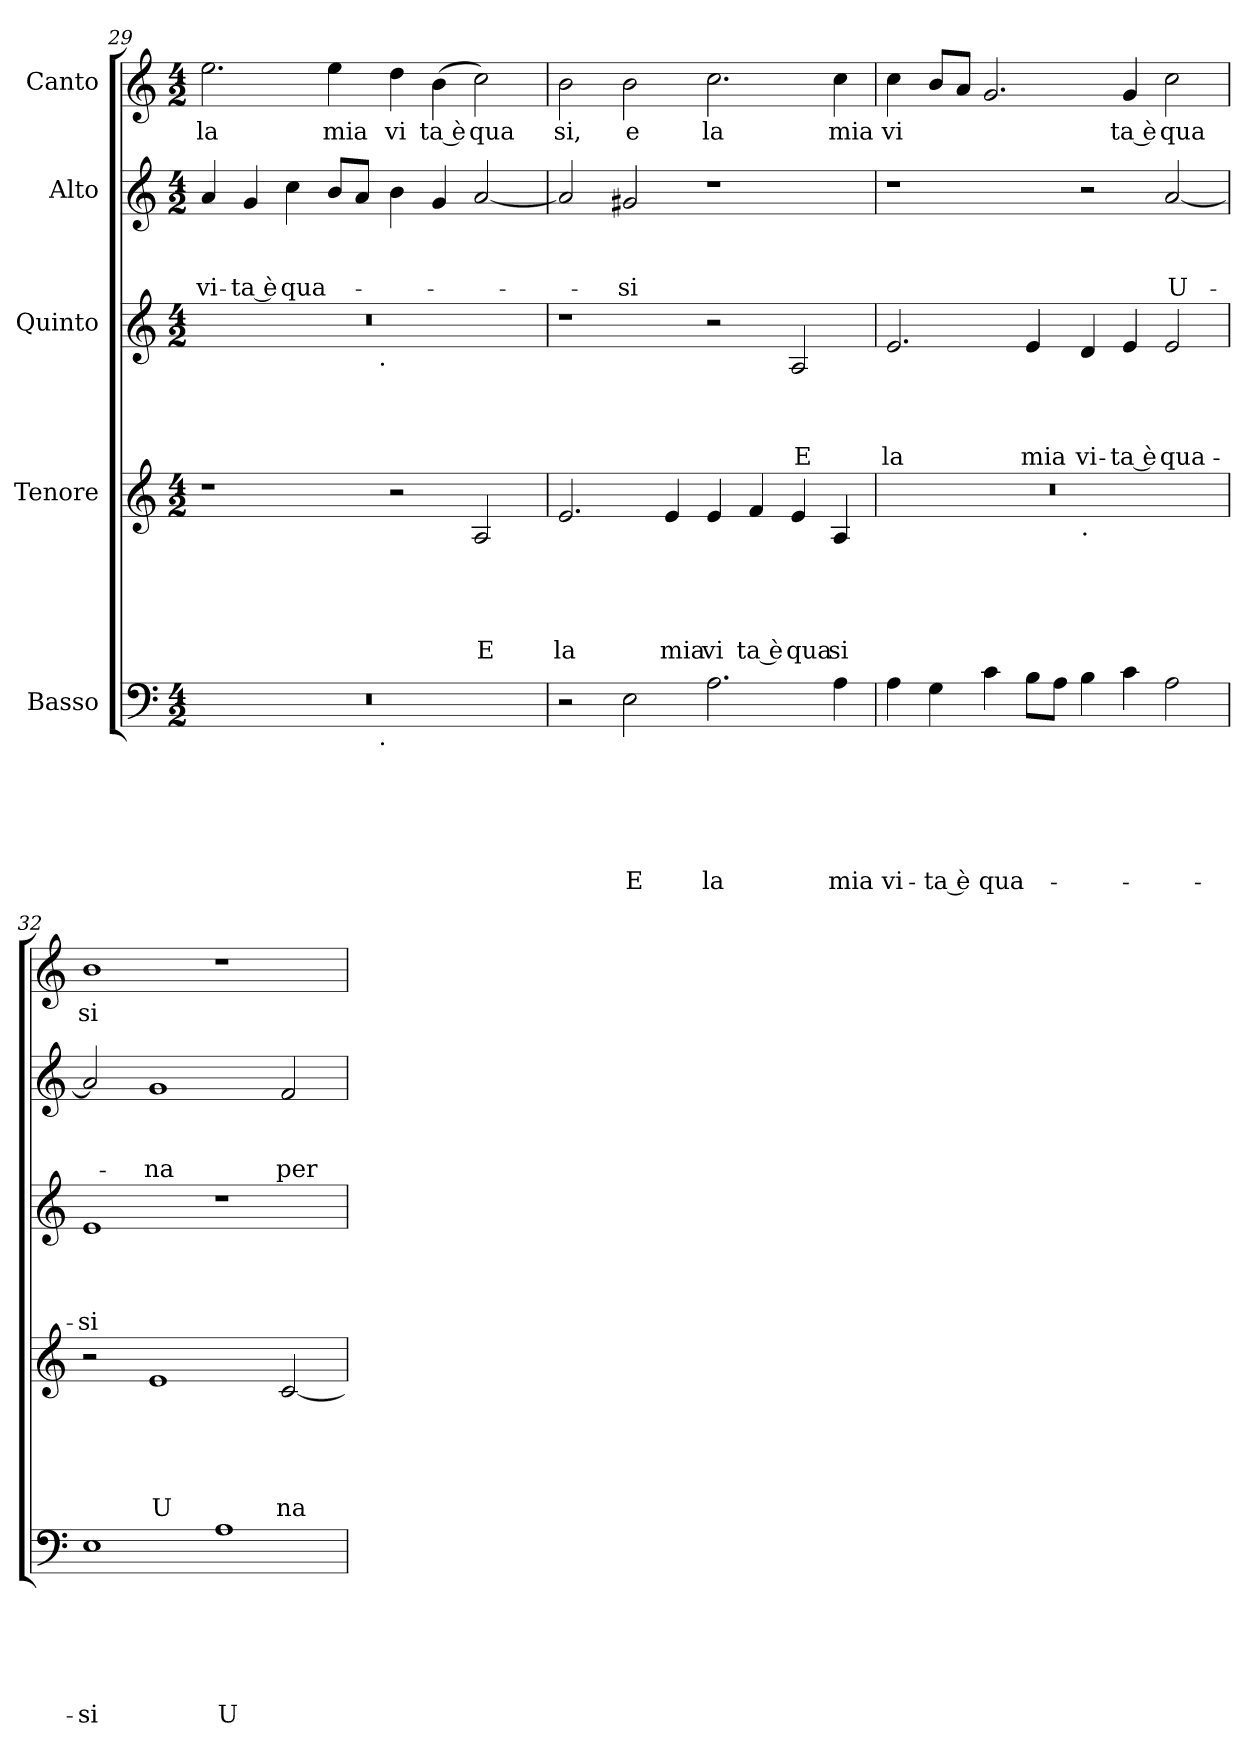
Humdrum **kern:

**kern	**text	**text	**text	**text	**text	**text	**kern	**text	**text	**text	**text	**text	**kern	**text	**text	**text	**text	**kern	**text	**text	**text	**kern	**text
*part5	*part5	*part5	*part5	*part5	*part5	*part5	*part4	*part4	*part4	*part4	*part4	*part4	*part3	*part3	*part3	*part3	*part3	*part2	*part2	*part2	*part2	*part1	*part1
*staff5	*staff5	*staff5	*staff5	*staff5	*staff5	*staff5	*staff4	*staff4	*staff4	*staff4	*staff4	*staff4	*staff3	*staff3	*staff3	*staff3	*staff3	*staff2	*staff2	*staff2	*staff2	*staff1	*staff1
*I"Basso	*	*	*	*	*	*	*I"Tenore	*	*	*	*	*	*I"Quinto	*	*	*	*	*I"Alto	*	*	*	*I"Canto	*
!!LO:LB:g=z
*clefF4	*	*	*	*	*	*	*clefG2	*	*	*	*	*	*clefG2	*	*	*	*	*clefG2	*	*	*	*clefG2	*
*k[]	*	*	*	*	*	*	*k[]	*	*	*	*	*	*k[]	*	*	*	*	*k[]	*	*	*	*k[]	*
*C:	*	*	*	*	*	*	*C:	*	*	*	*	*	*C:	*	*	*	*	*C:	*	*	*	*C:	*
*M4/2	*	*	*	*	*	*	*M4/2	*	*	*	*	*	*M4/2	*	*	*	*	*M4/2	*	*	*	*M4/2	*
=29	=29	=29	=29	=29	=29	=29	=29	=29	=29	=29	=29	=29	=29	=29	=29	=29	=29	=29	=29	=29	=29	=29	=29
!	!	!	!	!	!	!	!	!	!	!	!	!	!	!	!	!	!	!	!	!	!LO:LY:b	!	!LO:LY:b
*^	*	*	*	*	*	*	*	*	*	*	*	*	*^	*	*	*	*	*	*	*	*	*	*
0r	2ryy	.	.	.	.	.	.	1r	.	.	.	.	.	0r	2ryy	.	.	.	.	4a/	.	.	vi-	2.ee\	la
!	!	!	!	!	!	!	!	!	!	!	!	!	!	!	!	!	!	!	!	!	!	!	!LO:LY:b:rj	!	!
.	.	.	.	.	.	.	.	.	.	.	.	.	.	.	.	.	.	.	.	4g/	.	.	-ta è	.	.
!	!	!	!	!	!	!	!	!	!	!	!	!	!	!	!	!	!	!	!	!	!	!	!LO:LY:b	!	!
.	4...ryy	.	.	.	.	.	.	.	.	.	.	.	.	.	4...ryy	.	.	.	.	4cc\	.	.	qua-	.	.
!	!	!	!	!	!	!	!	!	!	!	!	!	!	!	!	!	!	!	!	!	!	!	!	!	!LO:LY:b
.	.	.	.	.	.	.	.	.	.	.	.	.	.	.	.	.	.	.	.	8b/L	.	.	.	4ee\	mia
.	.	.	.	.	.	.	.	.	.	.	.	.	.	.	.	.	.	.	.	8a/J	.	.	.	.	.
!	!	!	!	!	!	!	!	!	!	!	!	!	!	!	!LO:TX:b:t=.	!	!	!	!	!	!	!	!	!	!
!	!LO:TX:b:t=.	!	!	!	!	!	!	!	!	!	!	!	!	!	!	!	!	!	!	!	!	!	!	!	!
.	1ryy	.	.	.	.	.	.	.	.	.	.	.	.	.	1ryy	.	.	.	.	.	.	.	.	.	.
!	!	!	!	!	!	!	!	!	!	!	!	!	!	!	!	!	!	!	!	!	!	!	!	!	!LO:LY:b
.	.	.	.	.	.	.	.	2r	.	.	.	.	.	.	.	.	.	.	.	4b\	.	.	.	4dd\	vi
!	!	!	!	!	!	!	!	!	!	!	!	!	!	!	!	!	!	!	!	!	!	!	!	!	!LO:LY:b:rj
.	.	.	.	.	.	.	.	.	.	.	.	.	.	.	.	.	.	.	.	4g/	.	.	.	(<4b\	ta è
!	!	!	!	!	!	!	!	!	!	!	!	!	!LO:LY:b	!	!	!	!	!	!	!	!	!	!	!	!LO:LY:b
.	.	.	.	.	.	.	.	2A/	.	.	.	.	E	.	.	.	.	.	.	[<2a/	.	.	.	2cc\)	qua
.	32ryy	.	.	.	.	.	.	.	.	.	.	.	.	.	32ryy	.	.	.	.	.	.	.	.	.	.
=30	=30	=30	=30	=30	=30	=30	=30	=30	=30	=30	=30	=30	=30	=30	=30	=30	=30	=30	=30	=30	=30	=30	=30	=30	=30
!	!	!	!	!	!	!	!	!	!	!	!	!	!LO:LY:b	!	!	!	!	!	!	!	!	!	!	!	!LO:LY:b
*v	*v	*	*	*	*	*	*	*	*	*	*	*	*	*v	*v	*	*	*	*	*	*	*	*	*	*
2r	.	.	.	.	.	.	2.e/	.	.	.	.	la	1r	.	.	.	.	2a/]	.	.	.	2b\	si,
!	!	!	!	!	!	!LO:LY:b	!	!	!	!	!	!	!	!	!	!	!	!	!	!	!LO:LY:b	!	!LO:LY:b
2E\	.	.	.	.	.	E	.	.	.	.	.	.	.	.	.	.	.	2g#X/	.	.	-si	2b\	e
!	!	!	!	!	!	!	!	!	!	!	!	!LO:LY:b	!	!	!	!	!	!	!	!	!	!	!
.	.	.	.	.	.	.	4e/	.	.	.	.	mia	.	.	.	.	.	.	.	.	.	.	.
!	!	!	!	!	!	!LO:LY:b	!	!	!	!	!	!LO:LY:b	!	!	!	!	!	!	!	!	!	!	!LO:LY:b
2.A\	.	.	.	.	.	la	4e/	.	.	.	.	vi	2r	.	.	.	.	1r	.	.	.	2.cc\	la
!	!	!	!	!	!	!	!	!	!	!	!	!LO:LY:b:rj	!	!	!	!	!	!	!	!	!	!	!
.	.	.	.	.	.	.	4f/	.	.	.	.	ta è	.	.	.	.	.	.	.	.	.	.	.
!	!	!	!	!	!	!	!	!	!	!	!	!LO:LY:b	!	!	!	!	!LO:LY:b	!	!	!	!	!	!
.	.	.	.	.	.	.	4e/	.	.	.	.	qua	2A/	.	.	.	E	.	.	.	.	.	.
!	!	!	!	!	!	!LO:LY:b	!	!	!	!	!	!LO:LY:b	!	!	!	!	!	!	!	!	!	!	!LO:LY:b
4A\	.	.	.	.	.	mia	4A/	.	.	.	.	si	.	.	.	.	.	.	.	.	.	4cc\	mia
=31	=31	=31	=31	=31	=31	=31	=31	=31	=31	=31	=31	=31	=31	=31	=31	=31	=31	=31	=31	=31	=31	=31	=31
!	!	!	!	!	!	!LO:LY:b	!	!	!	!	!	!	!	!	!	!	!LO:LY:b	!	!	!	!	!	!LO:LY:b
*	*	*	*	*	*	*	*^	*	*	*	*	*	*	*	*	*	*	*	*	*	*	*	*
4A\	.	.	.	.	.	vi-	0r	1ryy	.	.	.	.	.	2.e/	.	.	.	la	1r	.	.	.	4cc\	vi
!	!	!	!	!	!	!LO:LY:b:rj	!	!	!	!	!	!	!	!	!	!	!	!	!	!	!	!	!	!
4G\	.	.	.	.	.	-ta è	.	.	.	.	.	.	.	.	.	.	.	.	.	.	.	.	8b/L	.
.	.	.	.	.	.	.	.	.	.	.	.	.	.	.	.	.	.	.	.	.	.	.	8a/J	.
!	!	!	!	!	!	!LO:LY:b	!	!	!	!	!	!	!	!	!	!	!	!	!	!	!	!	!	!
4c\	.	.	.	.	.	qua-	.	.	.	.	.	.	.	.	.	.	.	.	.	.	.	.	2.g/	.
!	!	!	!	!	!	!	!	!	!	!	!	!	!	!	!	!	!	!LO:LY:b	!	!	!	!	!	!
8B\L	.	.	.	.	.	.	.	.	.	.	.	.	.	4e/	.	.	.	mia	.	.	.	.	.	.
8A\J	.	.	.	.	.	.	.	.	.	.	.	.	.	.	.	.	.	.	.	.	.	.	.	.
!	!	!	!	!	!	!	!	!LO:TX:b:t=.	!	!	!	!	!	!	!	!	!	!	!	!	!	!	!	!
!	!	!	!	!	!	!	!	!	!	!	!	!	!	!	!	!	!	!LO:LY:b	!	!	!	!	!	!
4B\	.	.	.	.	.	.	.	1ryy	.	.	.	.	.	4d/	.	.	.	vi-	2r	.	.	.	.	.
!	!	!	!	!	!	!	!	!	!	!	!	!	!	!	!	!	!	!LO:LY:b:rj	!	!	!	!	!	!LO:LY:b:rj
4c\	.	.	.	.	.	.	.	.	.	.	.	.	.	4e/	.	.	.	-ta è	.	.	.	.	4g/	ta è
!	!	!	!	!	!	!	!	!	!	!	!	!	!	!	!	!	!	!LO:LY:b	!	!	!	!LO:LY:b	!	!LO:LY:b
2A\	.	.	.	.	.	.	.	.	.	.	.	.	.	2e/	.	.	.	qua-	[<2a/	.	.	U-	2cc\	qua
=32	=32	=32	=32	=32	=32	=32	=32	=32	=32	=32	=32	=32	=32	=32	=32	=32	=32	=32	=32	=32	=32	=32	=32	=32
!	!	!	!	!	!	!LO:LY:b	!	!	!	!	!	!	!	!	!	!	!	!LO:LY:b	!	!	!	!	!	!LO:LY:b
*	*	*	*	*	*	*	*v	*v	*	*	*	*	*	*	*	*	*	*	*	*	*	*	*	*
1E	.	.	.	.	.	-si	2r	.	.	.	.	.	1e	.	.	.	-si	2a/]	.	.	.	1b	si
!	!	!	!	!	!	!	!	!	!	!	!	!LO:LY:b	!	!	!	!	!	!	!	!	!LO:LY:b	!	!
.	.	.	.	.	.	.	1e	.	.	.	.	U	.	.	.	.	.	1g	.	.	-na	.	.
!	!	!	!	!	!	!LO:LY:b	!	!	!	!	!	!	!	!	!	!	!	!	!	!	!	!	!
1A	.	.	.	.	.	U-	.	.	.	.	.	.	1r	.	.	.	.	.	.	.	.	1r	.
!	!	!	!	!	!	!	!	!	!	!	!	!LO:LY:b	!	!	!	!	!	!	!	!	!LO:LY:b	!	!
.	.	.	.	.	.	.	[<2c/	.	.	.	.	na	.	.	.	.	.	2f/	.	.	per-	.	.
=	=	=	=	=	=	=	=	=	=	=	=	=	=	=	=	=	=	=	=	=	=	=	=
*-	*-	*-	*-	*-	*-	*-	*-	*-	*-	*-	*-	*-	*-	*-	*-	*-	*-	*-	*-	*-	*-	*-	*-
